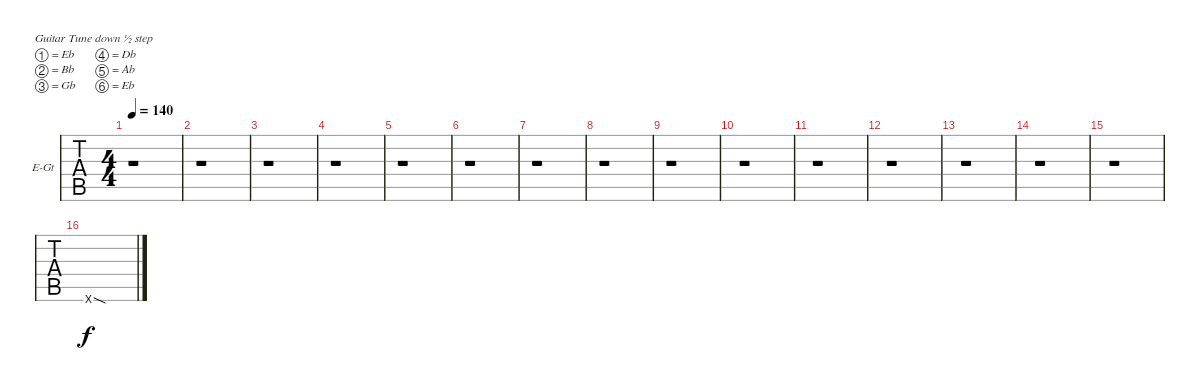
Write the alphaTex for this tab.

\bracketExtendMode groupsimilarinstruments
\firstSystemTrackNameOrientation horizontal
\otherSystemsTrackNameOrientation horizontal
\track ("Guitare rythm" "E-Gt") {instrument overdrivenguitar}
\staff {tabs}
\tuning (Eb4 Bb3 Gb3 Db3 Ab2 Eb2)
\ts (4 4)
\beaming (8 2 2 2 2)
\tempo 140
\clef g2
\ks c
r.1{dy f} |
r.1 |
r.1 |
r.1 |
r.1 |
r.1 |
r.1 |
r.1 |
r.1 |
r.1 |
r.1 |
r.1 |
r.1 |
r.1 |
r.1 |
12.6{sod x}.1
